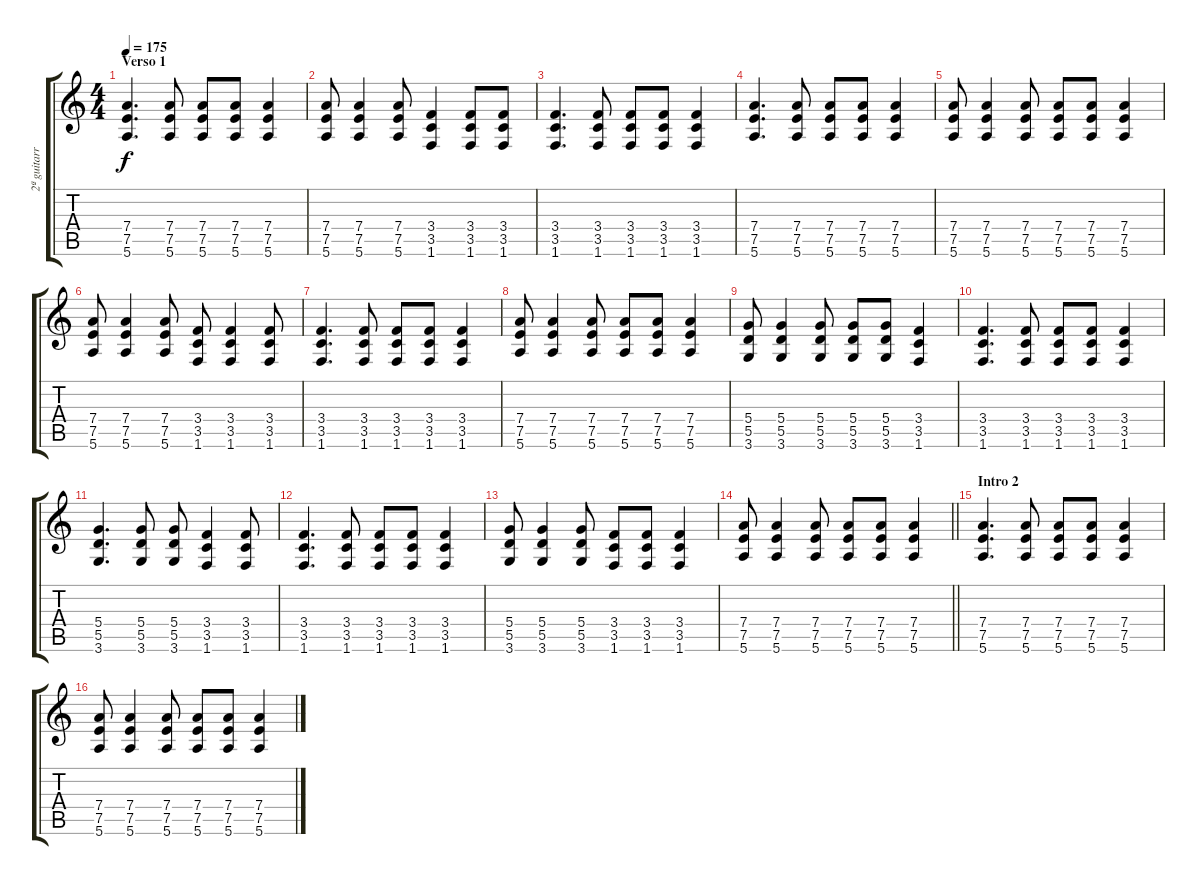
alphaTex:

\track ("2ª guitarra" "2ª guitarr") {instrument acousticguitarsteel}
\staff {score tabs}
\tuning (E4 B3 G3 D3 A2 E2) {hide}
\ts (4 4)
\section ("" "Verso 1")
\tempo 175
\clef g2
\ks c
(7.4 7.5 5.6).4{d dy f} (7.4 7.5 5.6).8 (7.4 7.5 5.6).8 (7.4 7.5 5.6).8 (7.4 7.5 5.6).4 |
(7.4 7.5 5.6).8 (7.4 7.5 5.6).4 (7.4 7.5 5.6).8 (3.4 3.5 1.6).4 (3.4 3.5 1.6).8 (3.4 3.5 1.6).8 |
(3.4 3.5 1.6).4{d} (3.4 3.5 1.6).8 (3.4 3.5 1.6).8 (3.4 3.5 1.6).8 (3.4 3.5 1.6).4 |
(7.4 7.5 5.6).4{d} (7.4 7.5 5.6).8 (7.4 7.5 5.6).8 (7.4 7.5 5.6).8 (7.4 7.5 5.6).4 |
(7.4 7.5 5.6).8 (7.4 7.5 5.6).4 (7.4 7.5 5.6).8 (7.4 7.5 5.6).8 (7.4 7.5 5.6).8 (7.4 7.5 5.6).4 |
(7.4 7.5 5.6).8 (7.4 7.5 5.6).4 (7.4 7.5 5.6).8 (3.4 3.5 1.6).8 (3.4 3.5 1.6).4 (3.4 3.5 1.6).8 |
(3.4 3.5 1.6).4{d} (3.4 3.5 1.6).8 (3.4 3.5 1.6).8 (3.4 3.5 1.6).8 (3.4 3.5 1.6).4 |
(7.4 7.5 5.6).8 (7.4 7.5 5.6).4 (7.4 7.5 5.6).8 (7.4 7.5 5.6).8 (7.4 7.5 5.6).8 (7.4 7.5 5.6).4 |
(5.4 5.5 3.6).8 (5.4 5.5 3.6).4 (5.4 5.5 3.6).8 (5.4 5.5 3.6).8 (5.4 5.5 3.6).8 (3.4 3.5 1.6).4 |
(3.4 3.5 1.6).4{d} (3.4 3.5 1.6).8 (3.4 3.5 1.6).8 (3.4 3.5 1.6).8 (3.4 3.5 1.6).4 |
(5.4 5.5 3.6).4{d} (5.4 5.5 3.6).8 (5.4 5.5 3.6).8 (3.4 3.5 1.6).4 (3.4 3.5 1.6).8 |
(3.4 3.5 1.6).4{d} (3.4 3.5 1.6).8 (3.4 3.5 1.6).8 (3.4 3.5 1.6).8 (3.4 3.5 1.6).4 |
(5.4 5.5 3.6).8 (5.4 5.5 3.6).4 (5.4 5.5 3.6).8 (3.4 3.5 1.6).8 (3.4 3.5 1.6).8 (3.4 3.5 1.6).4 |
\barLineRight lightlight
(7.4 7.5 5.6).8 (7.4 7.5 5.6).4 (7.4 7.5 5.6).8 (7.4 7.5 5.6).8 (7.4 7.5 5.6).8 (7.4 7.5 5.6).4 |
\section ("" "Intro 2")
(7.4 7.5 5.6).4{d} (7.4 7.5 5.6).8 (7.4 7.5 5.6).8 (7.4 7.5 5.6).8 (7.4 7.5 5.6).4 |
(7.4 7.5 5.6).8 (7.4 7.5 5.6).4 (7.4 7.5 5.6).8 (7.4 7.5 5.6).8 (7.4 7.5 5.6).8 (7.4 7.5 5.6).4
